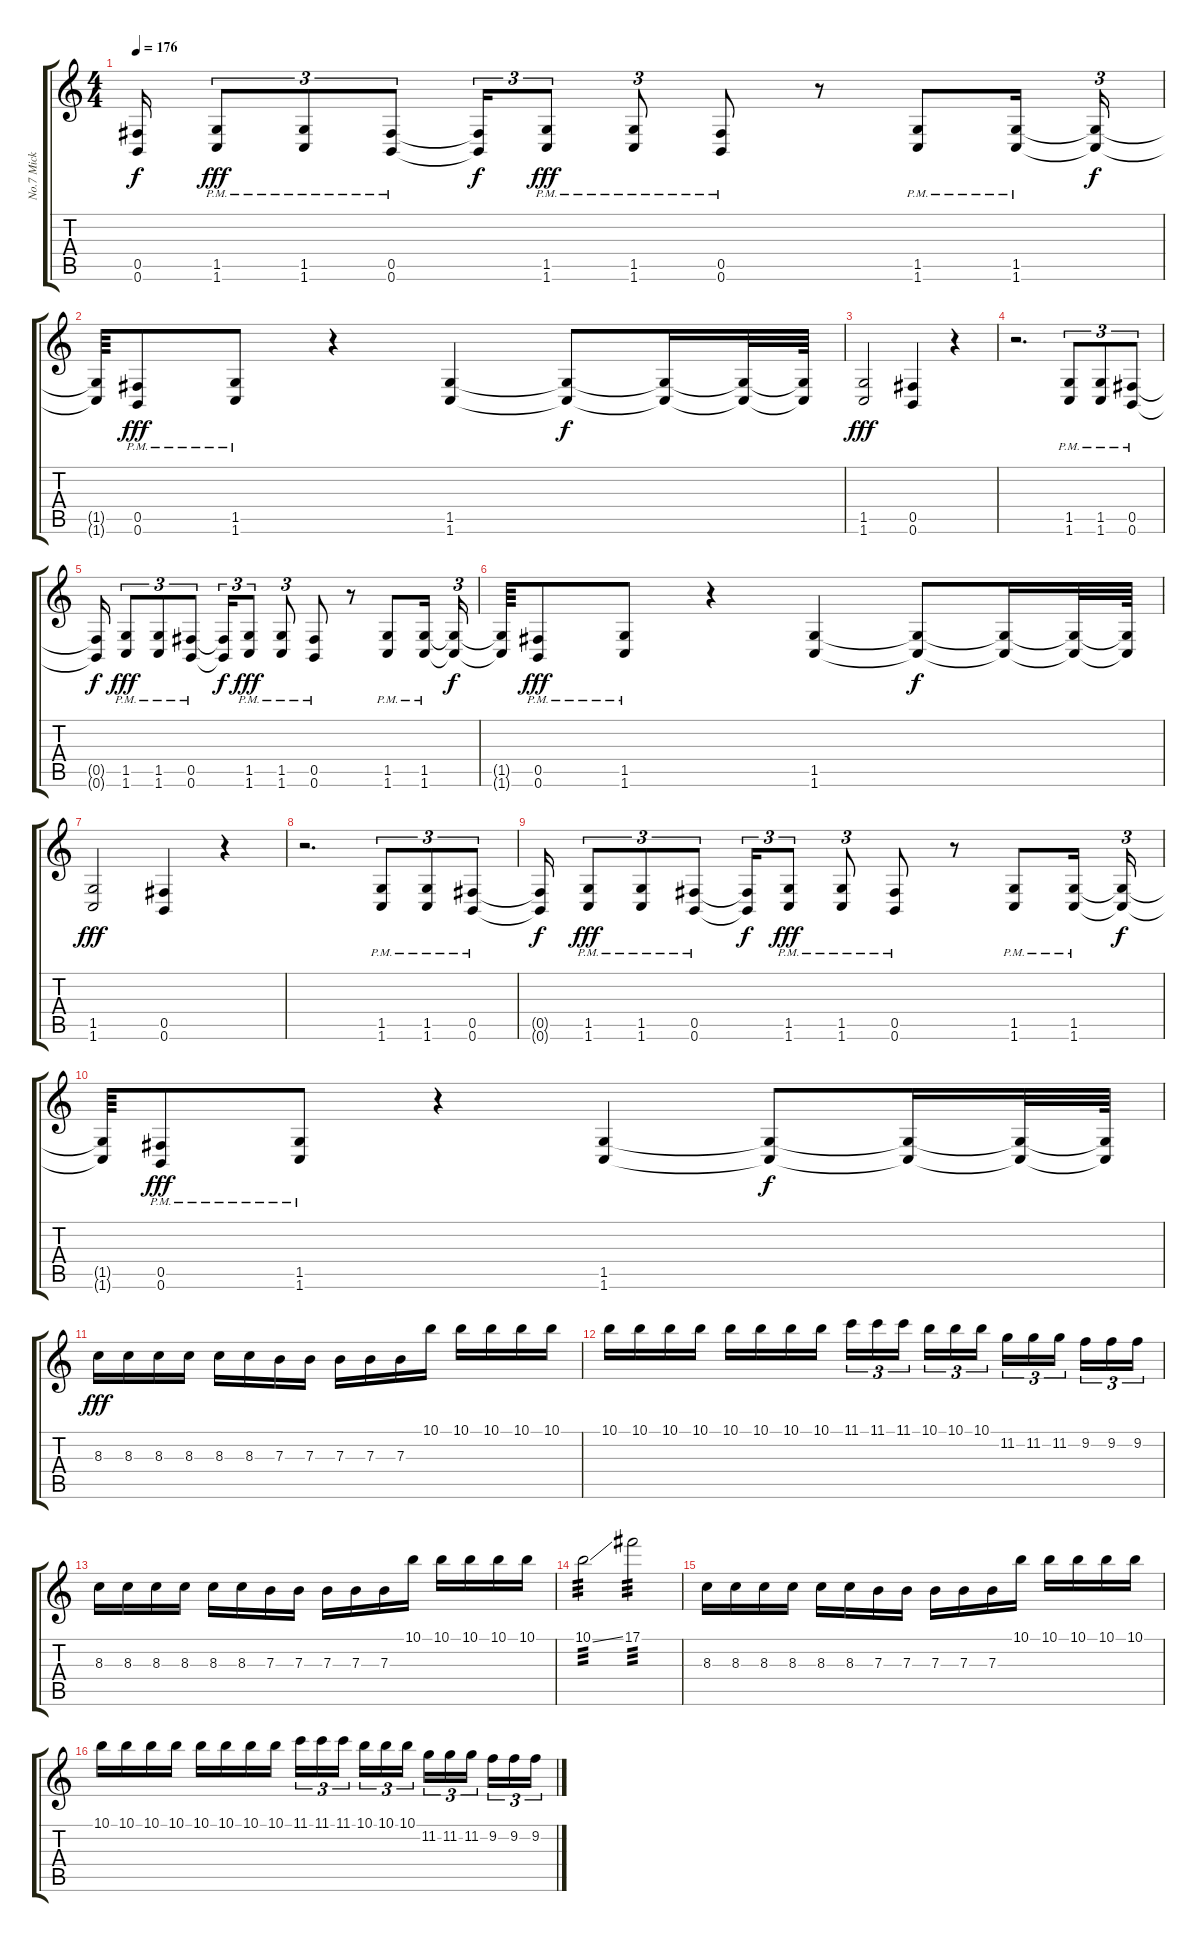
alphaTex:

\track ("No.7 Mick" "No.7 Mick") {instrument distortionguitar}
\staff {score tabs}
\tuning (Db4 Ab3 E3 B2 Gb2 B1) {hide}
\ts (4 4)
\tempo 176
\clef g2
\ks c
(0.5{t} 0.6{t}).16{dy f} (1.5{pm} 1.6{pm}).8{tu (3 2) dy fff} (1.5{pm} 1.6{pm}).8{tu (3 2)} (0.5{pm} 0.6{pm}).8{tu (3 2)} (0.5{t} 0.6{t}).16{tu (3 2) dy f} (1.5{pm} 1.6{pm}).8{tu (3 2) dy fff} (1.5{pm} 1.6{pm}).8{tu (3 2)} (0.5{pm} 0.6{pm}).8 r.8 (1.5{pm} 1.6{pm}).8 (1.5{pm} 1.6{pm}).16 (1.5{t} 1.6{t}).16{tu (3 2) dy f} |
(1.5{t} 1.6{t}).64 (0.5{pm} 0.6{pm}).8{dy fff} (1.5{pm} 1.6{pm}).8 r.4 (1.5 1.6).4 (1.5{t} 1.6{t}).8{dy f} (1.5{t} 1.6{t}).16 (1.5{t} 1.6{t}).32 (1.5{t} 1.6{t}).64 |
(1.5 1.6).2{dy fff volume 14} (0.5 0.6).4 r.4 |
r.2{d} (1.5{pm} 1.6{pm}).8{tu (3 2)} (1.5{pm} 1.6{pm}).8{tu (3 2)} (0.5{pm} 0.6{pm}).8{tu (3 2)} |
(0.5{t} 0.6{t}).16{dy f} (1.5{pm} 1.6{pm}).8{tu (3 2) dy fff} (1.5{pm} 1.6{pm}).8{tu (3 2)} (0.5{pm} 0.6{pm}).8{tu (3 2)} (0.5{t} 0.6{t}).16{tu (3 2) dy f} (1.5{pm} 1.6{pm}).8{tu (3 2) dy fff} (1.5{pm} 1.6{pm}).8{tu (3 2)} (0.5{pm} 0.6{pm}).8 r.8 (1.5{pm} 1.6{pm}).8 (1.5{pm} 1.6{pm}).16 (1.5{t} 1.6{t}).16{tu (3 2) dy f} |
(1.5{t} 1.6{t}).64 (0.5{pm} 0.6{pm}).8{dy fff} (1.5{pm} 1.6{pm}).8 r.4 (1.5 1.6).4 (1.5{t} 1.6{t}).8{dy f} (1.5{t} 1.6{t}).16 (1.5{t} 1.6{t}).32 (1.5{t} 1.6{t}).64 |
(1.5 1.6).2{dy fff volume 14} (0.5 0.6).4 r.4 |
r.2{d} (1.5{pm} 1.6{pm}).8{tu (3 2)} (1.5{pm} 1.6{pm}).8{tu (3 2)} (0.5{pm} 0.6{pm}).8{tu (3 2)} |
(0.5{t} 0.6{t}).16{dy f} (1.5{pm} 1.6{pm}).8{tu (3 2) dy fff} (1.5{pm} 1.6{pm}).8{tu (3 2)} (0.5{pm} 0.6{pm}).8{tu (3 2)} (0.5{t} 0.6{t}).16{tu (3 2) dy f} (1.5{pm} 1.6{pm}).8{tu (3 2) dy fff} (1.5{pm} 1.6{pm}).8{tu (3 2)} (0.5{pm} 0.6{pm}).8 r.8 (1.5{pm} 1.6{pm}).8 (1.5{pm} 1.6{pm}).16 (1.5{t} 1.6{t}).16{tu (3 2) dy f} |
(1.5{t} 1.6{t}).64 (0.5{pm} 0.6{pm}).8{dy fff} (1.5{pm} 1.6{pm}).8 r.4 (1.5 1.6).4 (1.5{t} 1.6{t}).8{dy f} (1.5{t} 1.6{t}).16 (1.5{t} 1.6{t}).32 (1.5{t} 1.6{t}).64 |
8.3.16{dy fff} 8.3.16 8.3.16 8.3.16 8.3.16 8.3.16 7.3.16 7.3.16 7.3.16 7.3.16 7.3.16 10.1.16 10.1.16 10.1.16 10.1.16 10.1.16 |
10.1.16 10.1.16 10.1.16 10.1.16 10.1.16 10.1.16 10.1.16 10.1.16 11.1.16{tu (3 2)} 11.1.16{tu (3 2)} 11.1.16{tu (3 2) beam splitsecondary} 10.1.16{tu (3 2)} 10.1.16{tu (3 2)} 10.1.16{tu (3 2)} 11.2.16{tu (3 2)} 11.2.16{tu (3 2)} 11.2.16{tu (3 2) beam splitsecondary} 9.2.16{tu (3 2)} 9.2.16{tu (3 2)} 9.2.16{tu (3 2)} |
8.3.16 8.3.16 8.3.16 8.3.16 8.3.16 8.3.16 7.3.16 7.3.16 7.3.16 7.3.16 7.3.16 10.1.16 10.1.16 10.1.16 10.1.16 10.1.16 |
10.1{ss}.2{tp 3} 17.1.2{tp 3} |
8.3.16 8.3.16 8.3.16 8.3.16 8.3.16 8.3.16 7.3.16 7.3.16 7.3.16 7.3.16 7.3.16 10.1.16 10.1.16 10.1.16 10.1.16 10.1.16 |
10.1.16 10.1.16 10.1.16 10.1.16 10.1.16 10.1.16 10.1.16 10.1.16 11.1.16{tu (3 2)} 11.1.16{tu (3 2)} 11.1.16{tu (3 2) beam splitsecondary} 10.1.16{tu (3 2)} 10.1.16{tu (3 2)} 10.1.16{tu (3 2)} 11.2.16{tu (3 2)} 11.2.16{tu (3 2)} 11.2.16{tu (3 2) beam splitsecondary} 9.2.16{tu (3 2)} 9.2.16{tu (3 2)} 9.2.16{tu (3 2)}
